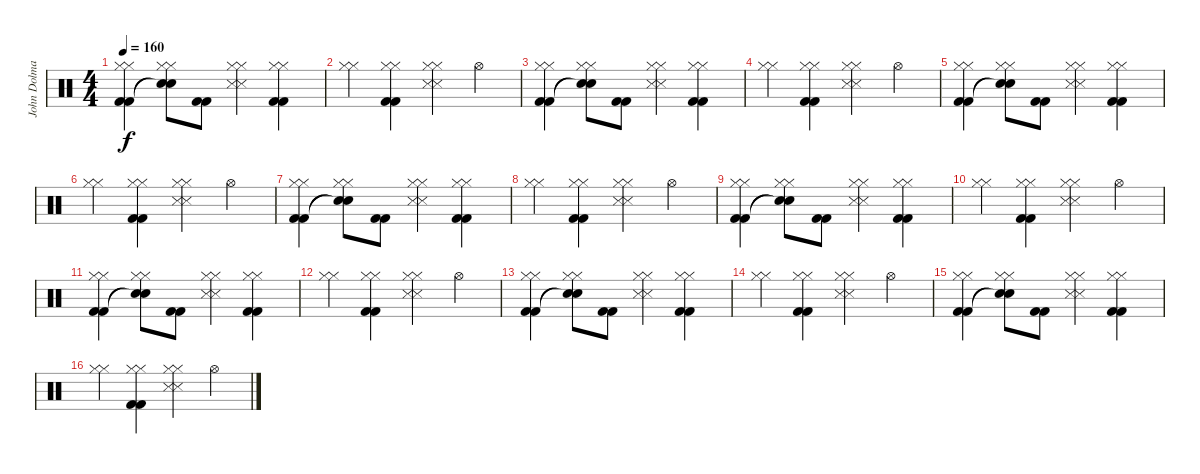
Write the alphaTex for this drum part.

\track ("John Dolmayan (Drums)" "John Dolma") {instrument percussion}
\staff {score}
\articulation defaults
\ts (4 4)
\tempo 160
\clef neutral
\ks c
("Kick (hit) 2" "Kick (hit) 2" "Hi-Hat (closed)" "Hi-Hat (closed)").4{dy f} ("Snare (hit)"{t} "Snare (hit)"{t} "Hi-Hat (closed)" "Hi-Hat (closed)").8 ("Kick (hit) 2" "Kick (hit) 2").8 ("Snare (side stick) 3" "Snare (side stick) 3" "Hi-Hat (closed)" "Hi-Hat (closed)").4 ("Kick (hit) 2" "Kick (hit) 2" "Hi-Hat (closed)" "Hi-Hat (closed)").4 |
("Hi-Hat (closed)" "Hi-Hat (closed)").4 ("Kick (hit) 2" "Kick (hit) 2" "Hi-Hat (closed)" "Hi-Hat (closed)").4 ("Snare (side stick) 3" "Snare (side stick) 3" "Hi-Hat (closed)" "Hi-Hat (closed)").4 "Hi-Hat (open)".4 |
("Kick (hit) 2" "Kick (hit) 2" "Hi-Hat (closed)" "Hi-Hat (closed)").4 ("Snare (hit)"{t} "Snare (hit)"{t} "Hi-Hat (closed)" "Hi-Hat (closed)").8 ("Kick (hit) 2" "Kick (hit) 2").8 ("Snare (side stick) 3" "Snare (side stick) 3" "Hi-Hat (closed)" "Hi-Hat (closed)").4 ("Kick (hit) 2" "Kick (hit) 2" "Hi-Hat (closed)" "Hi-Hat (closed)").4 |
("Hi-Hat (closed)" "Hi-Hat (closed)").4 ("Kick (hit) 2" "Kick (hit) 2" "Hi-Hat (closed)" "Hi-Hat (closed)").4 ("Snare (side stick) 3" "Snare (side stick) 3" "Hi-Hat (closed)" "Hi-Hat (closed)").4 "Hi-Hat (open)".4 |
("Kick (hit) 2" "Kick (hit) 2" "Hi-Hat (closed)" "Hi-Hat (closed)").4 ("Snare (hit)"{t} "Snare (hit)"{t} "Hi-Hat (closed)" "Hi-Hat (closed)").8 ("Kick (hit) 2" "Kick (hit) 2").8 ("Snare (side stick) 3" "Snare (side stick) 3" "Hi-Hat (closed)" "Hi-Hat (closed)").4 ("Kick (hit) 2" "Kick (hit) 2" "Hi-Hat (closed)" "Hi-Hat (closed)").4 |
("Hi-Hat (closed)" "Hi-Hat (closed)").4 ("Kick (hit) 2" "Kick (hit) 2" "Hi-Hat (closed)" "Hi-Hat (closed)").4 ("Snare (side stick) 3" "Snare (side stick) 3" "Hi-Hat (closed)" "Hi-Hat (closed)").4 "Hi-Hat (open)".4 |
("Kick (hit) 2" "Kick (hit) 2" "Hi-Hat (closed)" "Hi-Hat (closed)").4 ("Snare (hit)"{t} "Snare (hit)"{t} "Hi-Hat (closed)" "Hi-Hat (closed)").8 ("Kick (hit) 2" "Kick (hit) 2").8 ("Snare (side stick) 3" "Snare (side stick) 3" "Hi-Hat (closed)" "Hi-Hat (closed)").4 ("Kick (hit) 2" "Kick (hit) 2" "Hi-Hat (closed)" "Hi-Hat (closed)").4 |
("Hi-Hat (closed)" "Hi-Hat (closed)").4 ("Kick (hit) 2" "Kick (hit) 2" "Hi-Hat (closed)" "Hi-Hat (closed)").4 ("Snare (side stick) 3" "Snare (side stick) 3" "Hi-Hat (closed)" "Hi-Hat (closed)").4 "Hi-Hat (open)".4 |
("Kick (hit) 2" "Kick (hit) 2" "Hi-Hat (closed)" "Hi-Hat (closed)").4 ("Snare (hit)"{t} "Snare (hit)"{t} "Hi-Hat (closed)" "Hi-Hat (closed)").8 ("Kick (hit) 2" "Kick (hit) 2").8 ("Snare (side stick) 3" "Snare (side stick) 3" "Hi-Hat (closed)" "Hi-Hat (closed)").4 ("Kick (hit) 2" "Kick (hit) 2" "Hi-Hat (closed)" "Hi-Hat (closed)").4 |
("Hi-Hat (closed)" "Hi-Hat (closed)").4 ("Kick (hit) 2" "Kick (hit) 2" "Hi-Hat (closed)" "Hi-Hat (closed)").4 ("Snare (side stick) 3" "Snare (side stick) 3" "Hi-Hat (closed)" "Hi-Hat (closed)").4 "Hi-Hat (open)".4 |
("Kick (hit) 2" "Kick (hit) 2" "Hi-Hat (closed)" "Hi-Hat (closed)").4 ("Snare (hit)"{t} "Snare (hit)"{t} "Hi-Hat (closed)" "Hi-Hat (closed)").8 ("Kick (hit) 2" "Kick (hit) 2").8 ("Snare (side stick) 3" "Snare (side stick) 3" "Hi-Hat (closed)" "Hi-Hat (closed)").4 ("Kick (hit) 2" "Kick (hit) 2" "Hi-Hat (closed)" "Hi-Hat (closed)").4 |
("Hi-Hat (closed)" "Hi-Hat (closed)").4 ("Kick (hit) 2" "Kick (hit) 2" "Hi-Hat (closed)" "Hi-Hat (closed)").4 ("Snare (side stick) 3" "Snare (side stick) 3" "Hi-Hat (closed)" "Hi-Hat (closed)").4 "Hi-Hat (open)".4 |
("Kick (hit) 2" "Kick (hit) 2" "Hi-Hat (closed)" "Hi-Hat (closed)").4 ("Snare (hit)"{t} "Snare (hit)"{t} "Hi-Hat (closed)" "Hi-Hat (closed)").8 ("Kick (hit) 2" "Kick (hit) 2").8 ("Snare (side stick) 3" "Snare (side stick) 3" "Hi-Hat (closed)" "Hi-Hat (closed)").4 ("Kick (hit) 2" "Kick (hit) 2" "Hi-Hat (closed)" "Hi-Hat (closed)").4 |
("Hi-Hat (closed)" "Hi-Hat (closed)").4 ("Kick (hit) 2" "Kick (hit) 2" "Hi-Hat (closed)" "Hi-Hat (closed)").4 ("Snare (side stick) 3" "Snare (side stick) 3" "Hi-Hat (closed)" "Hi-Hat (closed)").4 "Hi-Hat (open)".4 |
("Kick (hit) 2" "Kick (hit) 2" "Hi-Hat (closed)" "Hi-Hat (closed)").4 ("Snare (hit)"{t} "Snare (hit)"{t} "Hi-Hat (closed)" "Hi-Hat (closed)").8 ("Kick (hit) 2" "Kick (hit) 2").8 ("Snare (side stick) 3" "Snare (side stick) 3" "Hi-Hat (closed)" "Hi-Hat (closed)").4 ("Kick (hit) 2" "Kick (hit) 2" "Hi-Hat (closed)" "Hi-Hat (closed)").4 |
("Hi-Hat (closed)" "Hi-Hat (closed)").4 ("Kick (hit) 2" "Kick (hit) 2" "Hi-Hat (closed)" "Hi-Hat (closed)").4 ("Snare (side stick) 3" "Snare (side stick) 3" "Hi-Hat (closed)" "Hi-Hat (closed)").4 "Hi-Hat (open)".4
